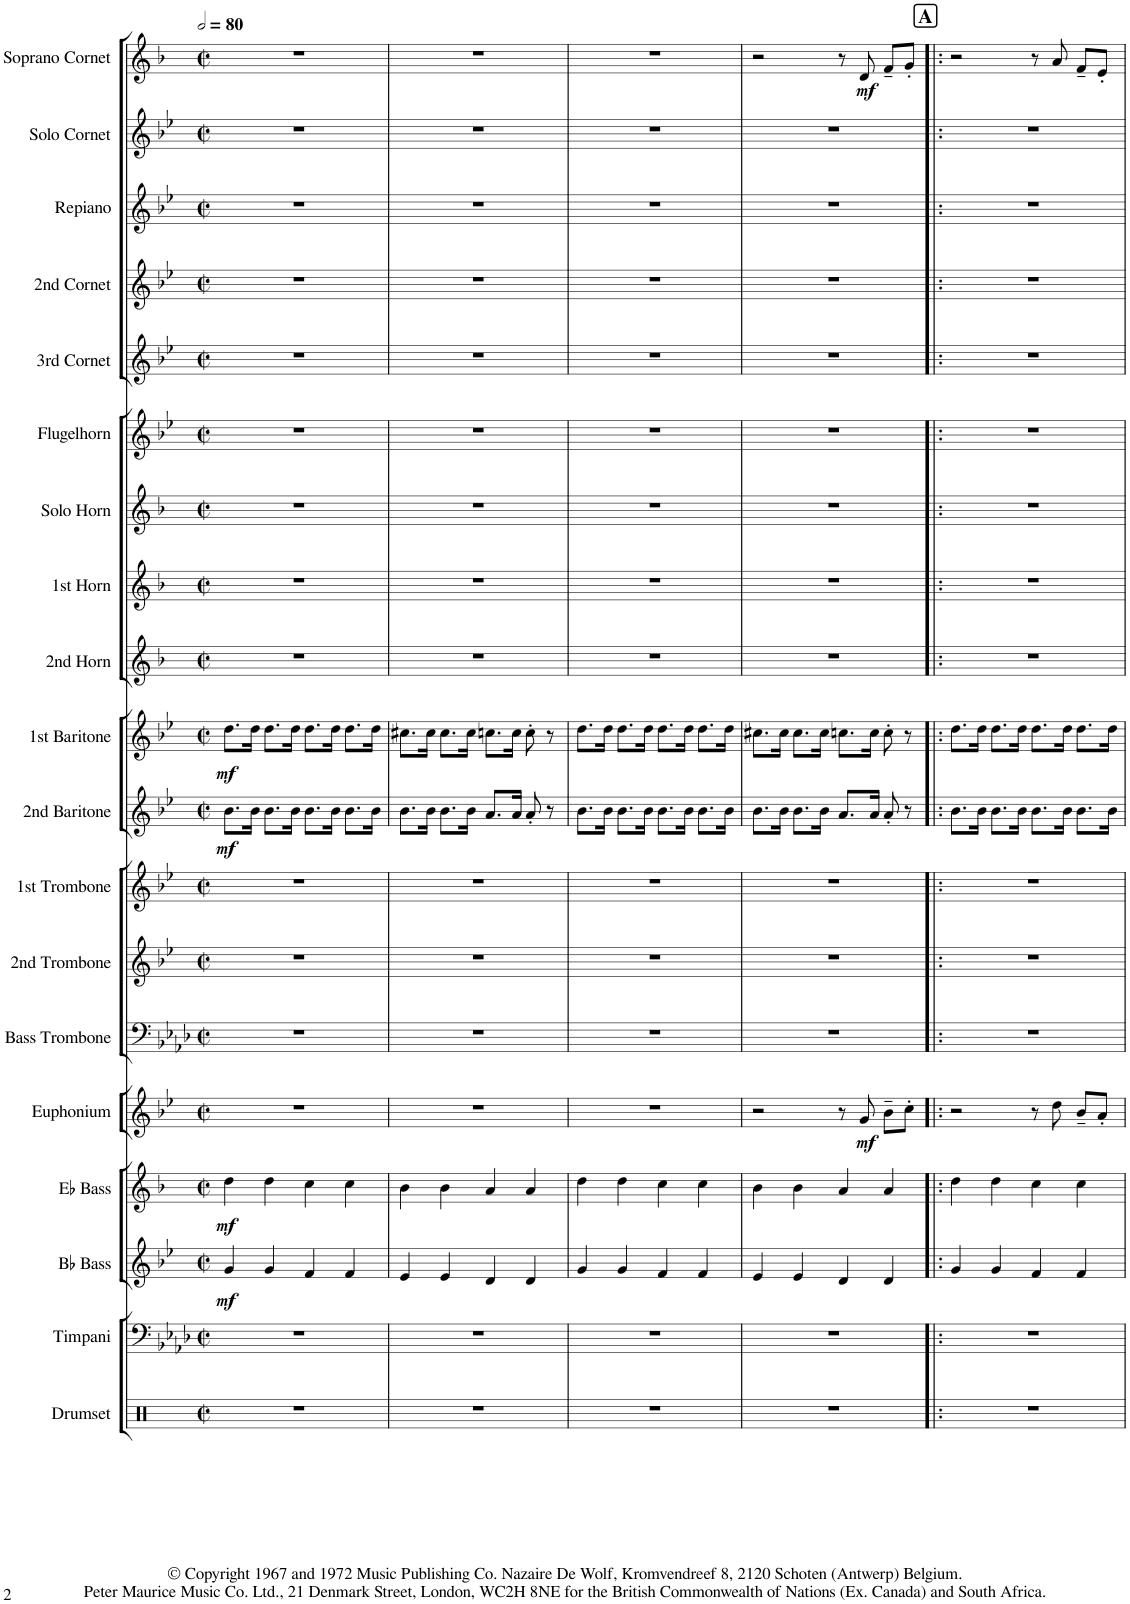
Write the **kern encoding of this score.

**kern	**kern	**kern	**dynam	**kern	**dynam	**kern	**dynam	**kern	**kern	**kern	**kern	**dynam	**kern	**dynam	**kern	**kern	**kern	**kern	**kern	**kern	**kern	**kern	**kern	**dynam
*part19	*part18	*part17	*part17	*part16	*part16	*part15	*part15	*part14	*part13	*part12	*part11	*part11	*part10	*part10	*part9	*part8	*part7	*part6	*part5	*part4	*part3	*part2	*part1	*part1
*staff19	*staff18	*staff17	*staff17	*staff16	*staff16	*staff15	*staff15	*staff14	*staff13	*staff12	*staff11	*staff11	*staff10	*staff10	*staff9	*staff8	*staff7	*staff6	*staff5	*staff4	*staff3	*staff2	*staff1	*staff1
*I"Drumset	*I"Timpani	*I"Bb Bass	*	*I"Eb Bass	*	*I"Euphonium	*	*I"Bass Trombone	*I"2nd Trombone	*I"1st Trombone	*I"2nd Baritone	*	*I"1st Baritone	*	*I"2nd Horn	*I"1st Horn	*I"Solo Horn	*I"Flugelhorn	*I"3rd Cornet	*I"2nd Cornet	*I"Repiano	*I"Solo Cornet	*I"Soprano Cornet	*
*I'Drs.	*I'Timp.	*I'Bb Bs.	*	*I'Eb Bs.	*	*I'Euph.	*	*I'B. Trb.	*I'2nd Trb.	*I'1st Trb.	*I'2nd Bari.	*	*I'1st Bari.	*	*I'2nd Hrn.	*I'1st Hrn.	*I'Solo Hrn.	*I'Flghn.	*I'3rd Cnt.	*I'2nd Cnt.	*I'Rep.	*I'Solo Cnt.	*I'Sop. Cnt.	*
*clefX	*clefF4	*clefG2	*	*clefG2	*	*clefG2	*	*clefF4	*clefG2	*clefG2	*clefG2	*	*clefG2	*	*clefG2	*clefG2	*clefG2	*clefG2	*clefG2	*clefG2	*clefG2	*clefG2	*clefG2	*
*	*	*Trd15c26	*	*Trd12c21	*	*Trd8c14	*	*Trd7c12	*Trd1c2	*Trd1c2	*Trd1c2	*	*Trd1c2	*	*Trd5c9	*Trd5c9	*Trd5c9	*Trd1c2	*Trd1c2	*Trd1c2	*Trd1c2	*Trd1c2	*Trd-2c-3	*
*k[]	*k[b-e-a-d-]	*k[b-e-]	*	*k[b-]	*	*k[b-e-]	*	*k[b-e-a-d-]	*k[b-e-]	*k[b-e-]	*k[b-e-]	*	*k[b-e-]	*	*k[b-]	*k[b-]	*k[b-]	*k[b-e-]	*k[b-e-]	*k[b-e-]	*k[b-e-]	*k[b-e-]	*k[b-]	*
*M2/2	*M2/2	*M2/2	*	*M2/2	*	*M2/2	*	*M2/2	*M2/2	*M2/2	*M2/2	*	*M2/2	*	*M2/2	*M2/2	*M2/2	*M2/2	*M2/2	*M2/2	*M2/2	*M2/2	*M2/2	*
*met(c|)	*met(c|)	*met(c|)	*	*met(c|)	*	*met(c|)	*	*met(c|)	*met(c|)	*met(c|)	*met(c|)	*	*met(c|)	*	*met(c|)	*met(c|)	*met(c|)	*met(c|)	*met(c|)	*met(c|)	*met(c|)	*met(c|)	*met(c|)	*
*MM160	*MM160	*MM160	*	*MM160	*	*MM160	*	*MM160	*MM160	*MM160	*MM160	*	*MM160	*	*MM160	*MM160	*MM160	*MM160	*MM160	*MM160	*MM160	*MM160	*MM160	*
=1	=1	=1	=1	=1	=1	=1	=1	=1	=1	=1	=1	=1	=1	=1	=1	=1	=1	=1	=1	=1	=1	=1	=1	=1
!	!	!	!LO:DY:b	!	!LO:DY:b	!	!	!	!	!	!	!LO:DY:b	!	!LO:DY:b	!	!	!	!	!	!	!	!	!	!
1r	1r	4g/	mf	4dd\	mf	1r	.	1r	1r	1r	8.b-\L	mf	8.dd\L	mf	1r	1r	1r	1r	1r	1r	1r	1r	1r	.
.	.	.	.	.	.	.	.	.	.	.	16b-\Jk	.	16dd\Jk	.	.	.	.	.	.	.	.	.	.	.
.	.	4g/	.	4dd\	.	.	.	.	.	.	8.b-\L	.	8.dd\L	.	.	.	.	.	.	.	.	.	.	.
.	.	.	.	.	.	.	.	.	.	.	16b-\Jk	.	16dd\Jk	.	.	.	.	.	.	.	.	.	.	.
.	.	4f/	.	4cc\	.	.	.	.	.	.	8.b-\L	.	8.dd\L	.	.	.	.	.	.	.	.	.	.	.
.	.	.	.	.	.	.	.	.	.	.	16b-\Jk	.	16dd\Jk	.	.	.	.	.	.	.	.	.	.	.
.	.	4f/	.	4cc\	.	.	.	.	.	.	8.b-\L	.	8.dd\L	.	.	.	.	.	.	.	.	.	.	.
.	.	.	.	.	.	.	.	.	.	.	16b-\Jk	.	16dd\Jk	.	.	.	.	.	.	.	.	.	.	.
=2	=2	=2	=2	=2	=2	=2	=2	=2	=2	=2	=2	=2	=2	=2	=2	=2	=2	=2	=2	=2	=2	=2	=2	=2
1r	1r	4e-/	.	4b-\	.	1r	.	1r	1r	1r	8.b-\L	.	8.cc#X\L	.	1r	1r	1r	1r	1r	1r	1r	1r	1r	.
.	.	.	.	.	.	.	.	.	.	.	16b-\Jk	.	16cc#\Jk	.	.	.	.	.	.	.	.	.	.	.
.	.	4e-/	.	4b-\	.	.	.	.	.	.	8.b-\L	.	8.cc#\L	.	.	.	.	.	.	.	.	.	.	.
.	.	.	.	.	.	.	.	.	.	.	16b-\Jk	.	16cc#\Jk	.	.	.	.	.	.	.	.	.	.	.
.	.	4d/	.	4a/	.	.	.	.	.	.	8.a/L	.	8.ccn\L	.	.	.	.	.	.	.	.	.	.	.
.	.	.	.	.	.	.	.	.	.	.	16a/Jk	.	16cc\Jk	.	.	.	.	.	.	.	.	.	.	.
.	.	4d/	.	4a/	.	.	.	.	.	.	8a'/	.	8cc'\	.	.	.	.	.	.	.	.	.	.	.
.	.	.	.	.	.	.	.	.	.	.	8r	.	8r	.	.	.	.	.	.	.	.	.	.	.
=3	=3	=3	=3	=3	=3	=3	=3	=3	=3	=3	=3	=3	=3	=3	=3	=3	=3	=3	=3	=3	=3	=3	=3	=3
1r	1r	4g/	.	4dd\	.	1r	.	1r	1r	1r	8.b-\L	.	8.dd\L	.	1r	1r	1r	1r	1r	1r	1r	1r	1r	.
.	.	.	.	.	.	.	.	.	.	.	16b-\Jk	.	16dd\Jk	.	.	.	.	.	.	.	.	.	.	.
.	.	4g/	.	4dd\	.	.	.	.	.	.	8.b-\L	.	8.dd\L	.	.	.	.	.	.	.	.	.	.	.
.	.	.	.	.	.	.	.	.	.	.	16b-\Jk	.	16dd\Jk	.	.	.	.	.	.	.	.	.	.	.
.	.	4f/	.	4cc\	.	.	.	.	.	.	8.b-\L	.	8.dd\L	.	.	.	.	.	.	.	.	.	.	.
.	.	.	.	.	.	.	.	.	.	.	16b-\Jk	.	16dd\Jk	.	.	.	.	.	.	.	.	.	.	.
.	.	4f/	.	4cc\	.	.	.	.	.	.	8.b-\L	.	8.dd\L	.	.	.	.	.	.	.	.	.	.	.
.	.	.	.	.	.	.	.	.	.	.	16b-\Jk	.	16dd\Jk	.	.	.	.	.	.	.	.	.	.	.
=4	=4	=4	=4	=4	=4	=4	=4	=4	=4	=4	=4	=4	=4	=4	=4	=4	=4	=4	=4	=4	=4	=4	=4	=4
1r	1r	4e-/	.	4b-\	.	2r	.	1r	1r	1r	8.b-\L	.	8.cc#X\L	.	1r	1r	1r	1r	1r	1r	1r	1r	2r	.
.	.	.	.	.	.	.	.	.	.	.	16b-\Jk	.	16cc#\Jk	.	.	.	.	.	.	.	.	.	.	.
.	.	4e-/	.	4b-\	.	.	.	.	.	.	8.b-\L	.	8.cc#\L	.	.	.	.	.	.	.	.	.	.	.
.	.	.	.	.	.	.	.	.	.	.	16b-\Jk	.	16cc#\Jk	.	.	.	.	.	.	.	.	.	.	.
.	.	4d/	.	4a/	.	8r	.	.	.	.	8.a/L	.	8.ccn\L	.	.	.	.	.	.	.	.	.	8r	.
!	!	!	!	!	!	!	!LO:DY:b	!	!	!	!	!	!	!	!	!	!	!	!	!	!	!	!	!LO:DY:b
.	.	.	.	.	.	8g/	mf	.	.	.	.	.	.	.	.	.	.	.	.	.	.	.	8d/	mf
.	.	.	.	.	.	.	.	.	.	.	16a/Jk	.	16cc\Jk	.	.	.	.	.	.	.	.	.	.	.
.	.	4d/	.	4a/	.	8b-~\L	.	.	.	.	8a'/	.	8cc'\	.	.	.	.	.	.	.	.	.	8f~/L	.
.	.	.	.	.	.	8cc'\J	.	.	.	.	8r	.	8r	.	.	.	.	.	.	.	.	.	8g'/J	.
!!LO:REH:place=s1:a:B:cj:fs=14:t=A
=5!|:	=5!|:	=5!|:	=5!|:	=5!|:	=5!|:	=5!|:	=5!|:	=5!|:	=5!|:	=5!|:	=5!|:	=5!|:	=5!|:	=5!|:	=5!|:	=5!|:	=5!|:	=5!|:	=5!|:	=5!|:	=5!|:	=5!|:	=5!|:	=5!|:
1r	1r	4g/	.	4dd\	.	2r	.	1r	1r	1r	8.b-\L	.	8.dd\L	.	1r	1r	1r	1r	1r	1r	1r	1r	2r	.
.	.	.	.	.	.	.	.	.	.	.	16b-\Jk	.	16dd\Jk	.	.	.	.	.	.	.	.	.	.	.
.	.	4g/	.	4dd\	.	.	.	.	.	.	8.b-\L	.	8.dd\L	.	.	.	.	.	.	.	.	.	.	.
.	.	.	.	.	.	.	.	.	.	.	16b-\Jk	.	16dd\Jk	.	.	.	.	.	.	.	.	.	.	.
.	.	4f/	.	4cc\	.	8r	.	.	.	.	8.b-\L	.	8.dd\L	.	.	.	.	.	.	.	.	.	8r	.
.	.	.	.	.	.	8dd\	.	.	.	.	.	.	.	.	.	.	.	.	.	.	.	.	8a/	.
.	.	.	.	.	.	.	.	.	.	.	16b-\Jk	.	16dd\Jk	.	.	.	.	.	.	.	.	.	.	.
.	.	4f/	.	4cc\	.	8b-~/L	.	.	.	.	8.b-\L	.	8.dd\L	.	.	.	.	.	.	.	.	.	8f~/L	.
.	.	.	.	.	.	8a'/J	.	.	.	.	.	.	.	.	.	.	.	.	.	.	.	.	8e'/J	.
.	.	.	.	.	.	.	.	.	.	.	16b-\Jk	.	16dd\Jk	.	.	.	.	.	.	.	.	.	.	.
=	=	=	=	=	=	=	=	=	=	=	=	=	=	=	=	=	=	=	=	=	=	=	=	=
*-	*-	*-	*-	*-	*-	*-	*-	*-	*-	*-	*-	*-	*-	*-	*-	*-	*-	*-	*-	*-	*-	*-	*-	*-
